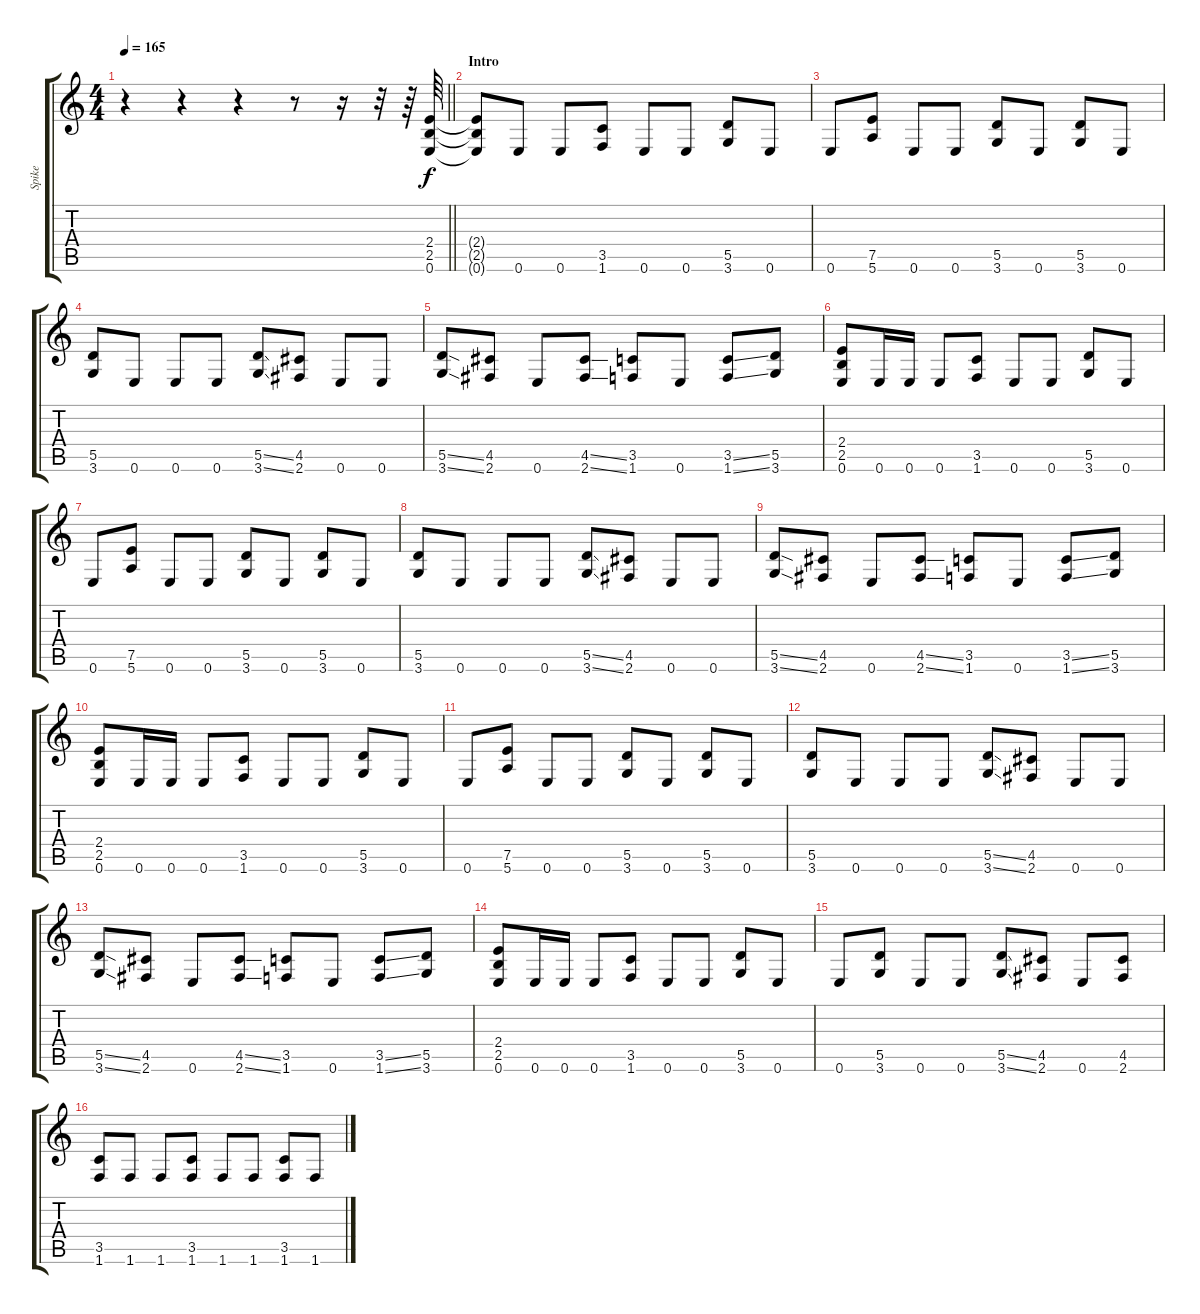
\track ("Spike" "Spike") {instrument distortionguitar}
\staff {score tabs}
\tuning (E4 B3 G3 D3 A2 E2) {hide}
\ts (4 4)
\tempo 165
\clef g2
\barLineRight lightlight
\ks c
r.4{dy f instrument distortionguitar} r.4 r.4 r.8 r.16 r.32 r.64 (2.4 2.5 0.6).64 |
\section ("" "Intro")
(2.4{t} 2.5{t} 0.6{t}).8 0.6.8 0.6.8 (3.5 1.6).8 0.6.8 0.6.8 (5.5 3.6).8 0.6.8 |
0.6.8 (7.5 5.6).8 0.6.8 0.6.8 (5.5 3.6).8 0.6.8 (5.5 3.6).8 0.6.8 |
(5.5 3.6).8 0.6.8 0.6.8 0.6.8 (5.5{ss} 3.6{ss}).8 (4.5 2.6).8 0.6.8 0.6.8 |
(5.5{ss} 3.6{ss}).8 (4.5 2.6).8 0.6.8 (4.5{ss} 2.6{ss}).8 (3.5 1.6).8 0.6.8 (3.5{ss} 1.6{ss}).8 (5.5 3.6).8 |
(2.4 2.5 0.6).8 0.6.16 0.6.16 0.6.8 (3.5 1.6).8 0.6.8 0.6.8 (5.5 3.6).8 0.6.8 |
0.6.8 (7.5 5.6).8 0.6.8 0.6.8 (5.5 3.6).8 0.6.8 (5.5 3.6).8 0.6.8 |
(5.5 3.6).8 0.6.8 0.6.8 0.6.8 (5.5{ss} 3.6{ss}).8 (4.5 2.6).8 0.6.8 0.6.8 |
(5.5{ss} 3.6{ss}).8 (4.5 2.6).8 0.6.8 (4.5{ss} 2.6{ss}).8 (3.5 1.6).8 0.6.8 (3.5{ss} 1.6{ss}).8 (5.5 3.6).8 |
(2.4 2.5 0.6).8 0.6.16 0.6.16 0.6.8 (3.5 1.6).8 0.6.8 0.6.8 (5.5 3.6).8 0.6.8 |
0.6.8 (7.5 5.6).8 0.6.8 0.6.8 (5.5 3.6).8 0.6.8 (5.5 3.6).8 0.6.8 |
(5.5 3.6).8 0.6.8 0.6.8 0.6.8 (5.5{ss} 3.6{ss}).8 (4.5 2.6).8 0.6.8 0.6.8 |
(5.5{ss} 3.6{ss}).8 (4.5 2.6).8 0.6.8 (4.5{ss} 2.6{ss}).8 (3.5 1.6).8 0.6.8 (3.5{ss} 1.6{ss}).8 (5.5 3.6).8 |
(2.4 2.5 0.6).8 0.6.16 0.6.16 0.6.8 (3.5 1.6).8 0.6.8 0.6.8 (5.5 3.6).8 0.6.8 |
0.6.8 (5.5 3.6).8 0.6.8 0.6.8 (5.5{ss} 3.6{ss}).8 (4.5 2.6).8 0.6.8 (4.5 2.6).8 |
(3.5 1.6).8 1.6.8 1.6.8 (3.5 1.6).8 1.6.8 1.6.8 (3.5 1.6).8 1.6.8
